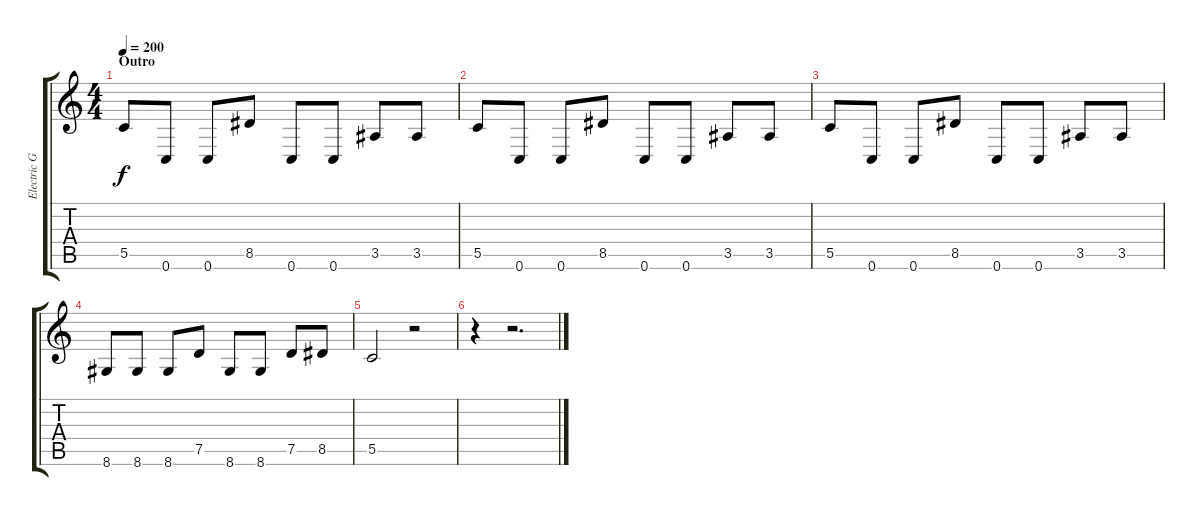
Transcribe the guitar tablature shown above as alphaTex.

\track ("Electric Guitar 2" "Electric G") {instrument distortionguitar}
\staff {score tabs}
\tuning (D4 A3 F3 C3 G2 C2) {hide}
\ts (4 4)
\section ("" "Outro")
\tempo 200
\clef g2
\ks c
5.5.8{dy f} 0.6.8 0.6.8 8.5.8 0.6.8 0.6.8 3.5.8 3.5.8 |
5.5.8 0.6.8 0.6.8 8.5.8 0.6.8 0.6.8 3.5.8 3.5.8 |
5.5.8 0.6.8 0.6.8 8.5.8 0.6.8 0.6.8 3.5.8 3.5.8 |
8.6.8 8.6.8 8.6.8 7.5.8 8.6.8 8.6.8 7.5.8 8.5.8 |
5.5.2 r.2 |
r.4 r.2{d}
